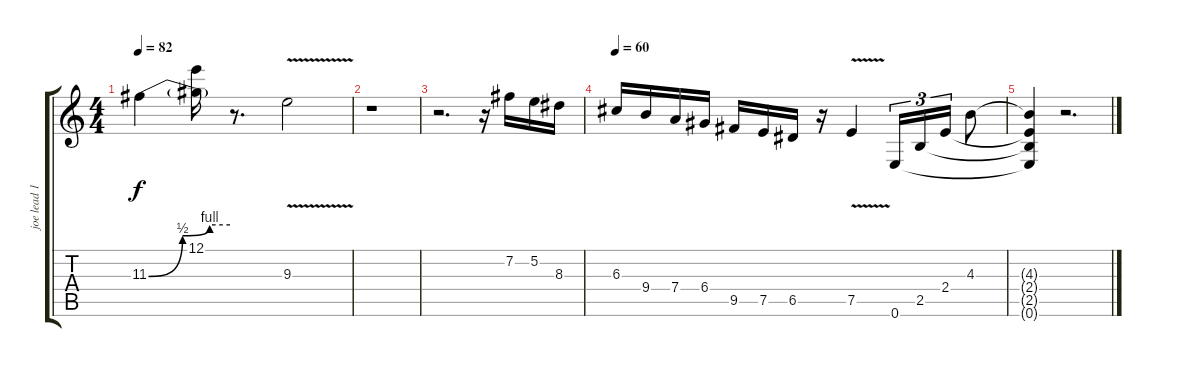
\track ("joe lead 1" "joe lead 1") {instrument electricguitarjazz}
\staff {score tabs}
\tuning (E4 B3 G3 D3 A2 E2) {hide}
\ts (4 4)
\tempo 82
\clef g2
\ks c
11.3{be (custom 0 0 25 2 45 4 60 4)}.4{dy f} (12.1 11.3{t}).16 r.8{d} 9.3{v}.2 |
r.1 |
r.2{d} r.16 7.2.16 5.2.16 8.3.16 |
\tempo 60
6.3.16 9.4.16 7.4.16 6.4.16 9.5.16 7.5.16 6.5.16 r.16 7.5{v}.4 0.6.16{tu (3 2) volume 6} 2.5.16{tu (3 2)} 2.4.16{tu (3 2)} 4.3.8 |
(4.3{t} 2.4{t} 2.5{t} 0.6{t}).4 r.2{d}
